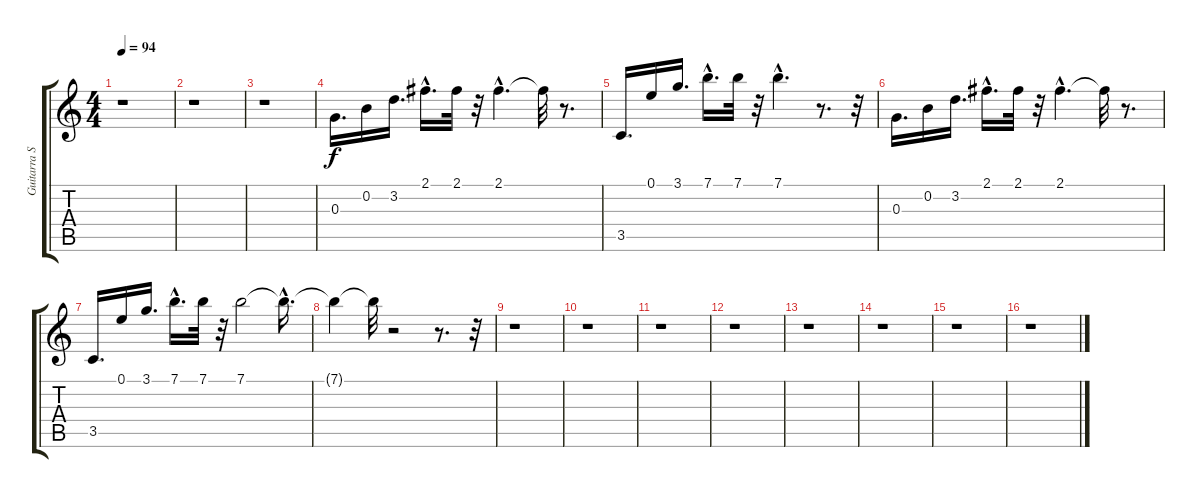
\track ("Guitarra Sintetizada" "Guitarra S") {instrument acousticguitarnylon}
\staff {score tabs}
\tuning (E4 B3 G3 D3 A2 E2) {hide}
\ts (4 4)
\tempo 94
\clef g2
\ks c
r.1{dy f} |
r.1 |
r.1 |
0.3.16{d} 0.2.16 3.2.16{d} 2.1{hac}.16{d} 2.1.32 r.32 2.1{hac}.4{d} 2.1{t}.32 r.8{d} |
3.5.16{d} 0.1.16 3.1.16{d} 7.1{hac}.16{d} 7.1.32 r.32 7.1{hac}.4{d} r.8{d} r.32 |
0.3.16{d} 0.2.16 3.2.16{d} 2.1{hac}.16{d} 2.1.32 r.32 2.1{hac}.4{d} 2.1{t}.32 r.8{d} |
3.5.16{d} 0.1.16 3.1.16{d} 7.1{hac}.16{d} 7.1.32 r.32 7.1.2 7.1{hac t}.16{d} |
7.1{t}.4 7.1{t}.32 r.2 r.8{d} r.32 |
r.1 |
r.1 |
r.1 |
r.1 |
r.1 |
r.1 |
r.1 |
r.1
